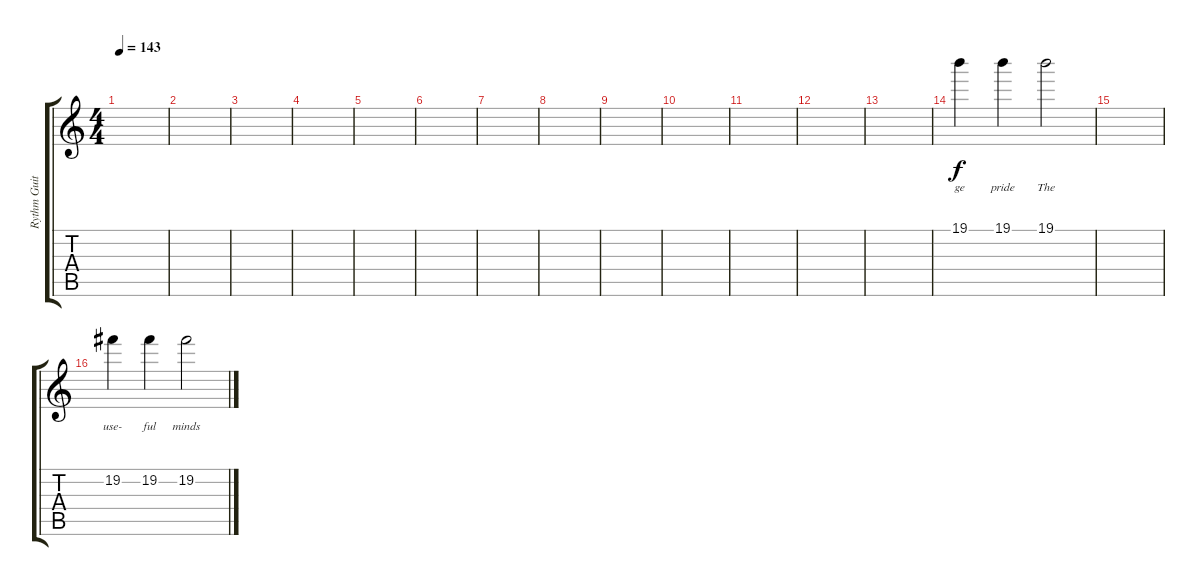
\track ("Rythm Guitar I (overdriven)" "Rythm Guit") {instrument overdrivenguitar}
\staff {score tabs}
\tuning (E4 B3 G3 D3 A2 E2) {hide}
\ts (4 4)
\tempo 143
\clef g2
\ks c
|
|
|
|
|
|
|
|
|
|
|
|
|
19.1.4{lyrics (0 "ge") lyrics (1 "") lyrics (2 "") lyrics (3 "") lyrics (4 "")} 19.1.4{lyrics (0 "pride") lyrics (1 "") lyrics (2 "") lyrics (3 "") lyrics (4 "")} 19.1.2{lyrics (0 "The") lyrics (1 "") lyrics (2 "") lyrics (3 "") lyrics (4 "")} |
|
19.2.4{lyrics (0 "use-") lyrics (1 "") lyrics (2 "") lyrics (3 "") lyrics (4 "")} 19.2.4{lyrics (0 "ful") lyrics (1 "") lyrics (2 "") lyrics (3 "") lyrics (4 "")} 19.2.2{lyrics (0 "minds") lyrics (1 "") lyrics (2 "") lyrics (3 "") lyrics (4 "")}
